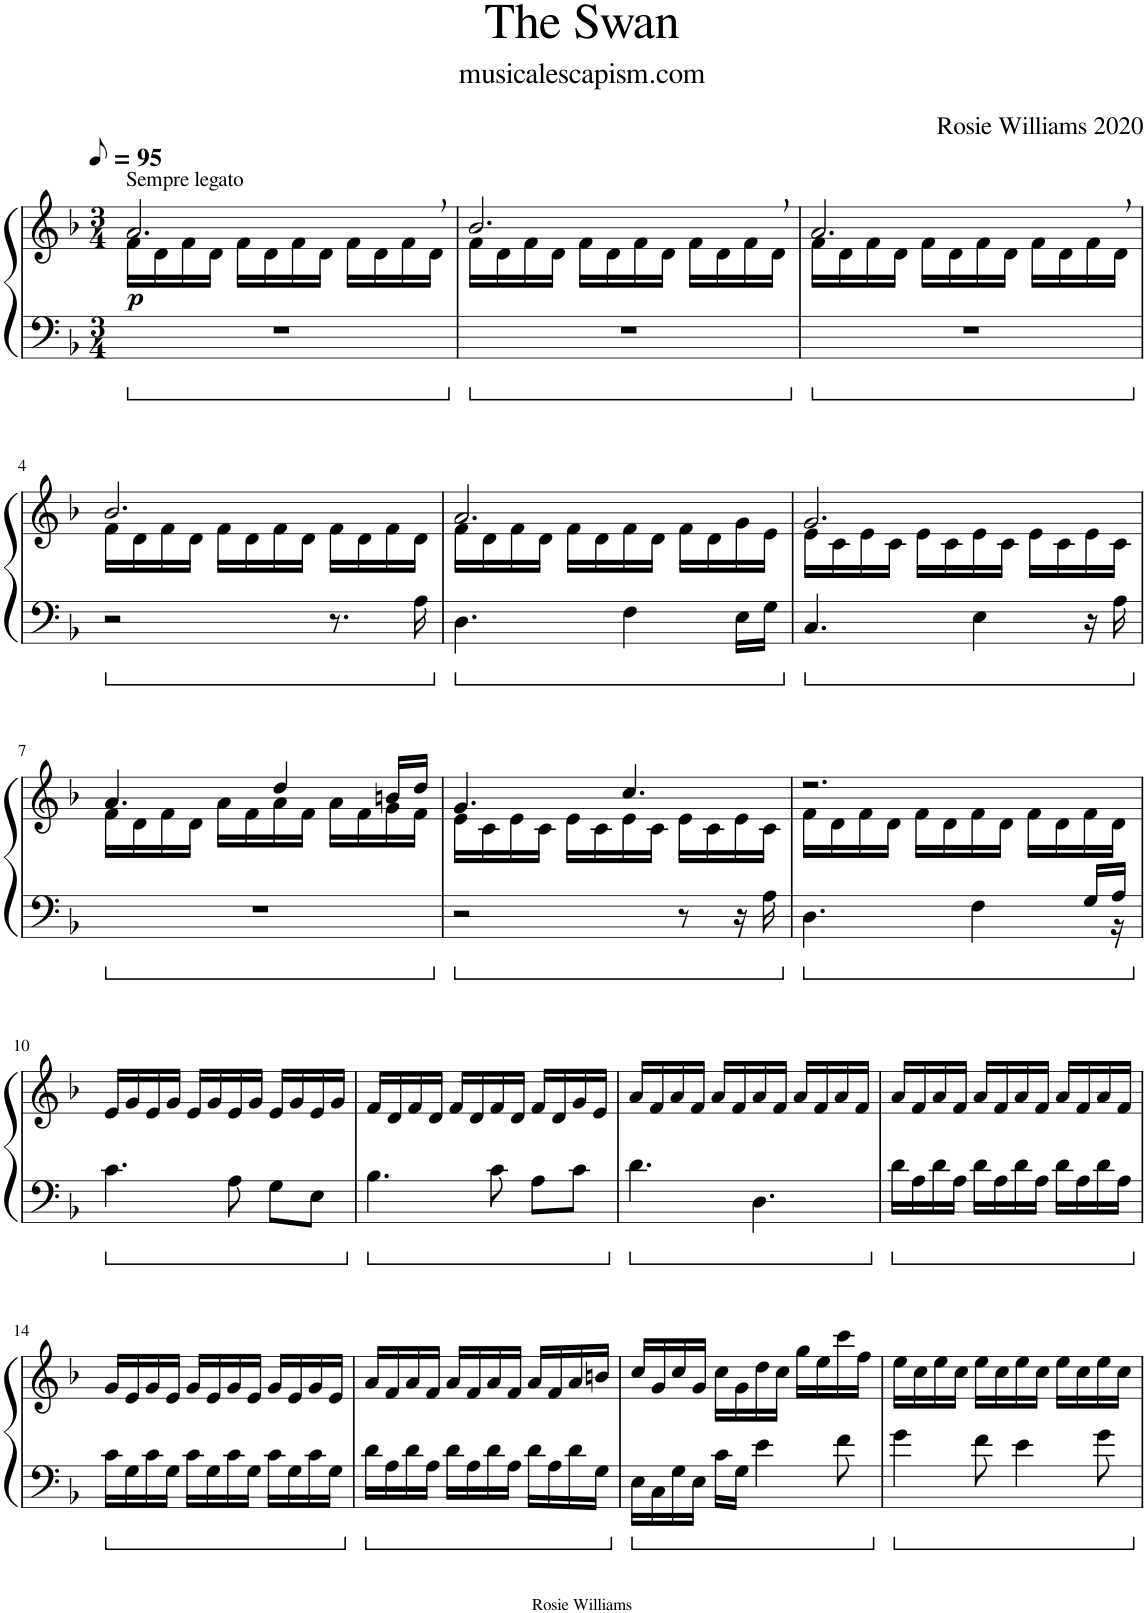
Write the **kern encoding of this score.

**kern	**kern	**dynam
*part1	*part1	*part1
*staff2	*staff1	*staff1/2
*I"Piano	*	*
*I'Pno.	*	*
*clefF4	*clefG2	*
*k[b-]	*k[b-]	*
*M3/4	*M3/4	*
*MM48	*MM48	*
=1	=1	=1
*	*^	*
!	!LO:TX:a:t=Sempre legato	!	!
!	!	!	!LO:DY:b
2.r	2.a,/	16f\LL	p
.	.	16d\	.
.	.	16f\	.
.	.	16d\JJ	.
.	.	16f\LL	.
.	.	16d\	.
.	.	16f\	.
.	.	16d\JJ	.
.	.	16f\LL	.
.	.	16d\	.
.	.	16f\	.
.	.	16d\JJ	.
=2	=2	=2	=2
2.r	2.b-,/	16f\LL	.
.	.	16d\	.
.	.	16f\	.
.	.	16d\JJ	.
.	.	16f\LL	.
.	.	16d\	.
.	.	16f\	.
.	.	16d\JJ	.
.	.	16f\LL	.
.	.	16d\	.
.	.	16f\	.
.	.	16d\JJ	.
=3	=3	=3	=3
2.r	2.a,/	16f\LL	.
.	.	16d\	.
.	.	16f\	.
.	.	16d\JJ	.
.	.	16f\LL	.
.	.	16d\	.
.	.	16f\	.
.	.	16d\JJ	.
.	.	16f\LL	.
.	.	16d\	.
.	.	16f\	.
.	.	16d\JJ	.
!!LO:LB:g=z	!!
=4	=4	=4	=4
2r	2.b-/	16f\LL	.
.	.	16d\	.
.	.	16f\	.
.	.	16d\JJ	.
.	.	16f\LL	.
.	.	16d\	.
.	.	16f\	.
.	.	16d\JJ	.
8.r	.	16f\LL	.
.	.	16d\	.
.	.	16f\	.
16A\	.	16d\JJ	.
=5	=5	=5	=5
4.D\	2.a/	16f\LL	.
.	.	16d\	.
.	.	16f\	.
.	.	16d\JJ	.
.	.	16f\LL	.
.	.	16d\	.
4F\	.	16f\	.
.	.	16d\JJ	.
.	.	16f\LL	.
.	.	16d\	.
16E\LL	.	16g\	.
16G\JJ	.	16e\JJ	.
=6	=6	=6	=6
4.C/	2.g/	16e\LL	.
.	.	16c\	.
.	.	16e\	.
.	.	16c\JJ	.
.	.	16e\LL	.
.	.	16c\	.
4E\	.	16e\	.
.	.	16c\JJ	.
.	.	16e\LL	.
.	.	16c\	.
16r	.	16e\	.
16A\	.	16c\JJ	.
!!LO:LB:g=z	!!
=7	=7	=7	=7
2.r	4.a/	16f\LL	.
.	.	16d\	.
.	.	16f\	.
.	.	16d\JJ	.
.	.	16a\LL	.
.	.	16f\	.
.	4dd/	16a\	.
.	.	16f\JJ	.
.	.	16a\LL	.
.	.	16f\	.
.	16bn/LL	16g\	.
.	16dd/JJ	16f\JJ	.
=8	=8	=8	=8
2r	4.g/	16e\LL	.
.	.	16c\	.
.	.	16e\	.
.	.	16c\JJ	.
.	.	16e\LL	.
.	.	16c\	.
.	4.cc/	16e\	.
.	.	16c\JJ	.
8r	.	16e\LL	.
.	.	16c\	.
16r	.	16e\	.
16A\	.	16c\JJ	.
=9	=9	=9	=9
*^	*	*	*
4.D\	8.ryy	2.r	16f\LL	.
.	.	.	16d\	.
.	.	.	16f\	.
*v	*v	*	*	*
.	.	16d\JJ	.
.	.	16f\LL	.
.	.	16d\	.
4F\	.	16f\	.
.	.	16d\JJ	.
.	.	16f\LL	.
.	.	16d\	.
16G/LL	.	16f\	.
*^	*	*	*
16A/JJ	16r	.	16d\JJ	.
*v	*v	*	*	*
*	*v	*v	*
!!LO:LB:g=z
=10	=10	=10
4.c\	16e/LL	.
.	16g/	.
.	16e/	.
.	16g/JJ	.
.	16e/LL	.
.	16g/	.
8A\	16e/	.
.	16g/JJ	.
8G\L	16e/LL	.
.	16g/	.
8E\J	16e/	.
.	16g/JJ	.
=11	=11	=11
4.B-\	16f/LL	.
.	16d/	.
.	16f/	.
.	16d/JJ	.
.	16f/LL	.
.	16d/	.
8c\	16f/	.
.	16d/JJ	.
8A\L	16f/LL	.
.	16d/	.
8c\J	16g/	.
.	16e/JJ	.
=12	=12	=12
4.d\	16a/LL	.
.	16f/	.
.	16a/	.
.	16f/JJ	.
.	16a/LL	.
.	16f/	.
4.D\	16a/	.
.	16f/JJ	.
.	16a/LL	.
.	16f/	.
.	16a/	.
.	16f/JJ	.
=13	=13	=13
16d\LL	16a/LL	.
16A\	16f/	.
16d\	16a/	.
16A\JJ	16f/JJ	.
16d\LL	16a/LL	.
16A\	16f/	.
16d\	16a/	.
16A\JJ	16f/JJ	.
16d\LL	16a/LL	.
16A\	16f/	.
16d\	16a/	.
16A\JJ	16f/JJ	.
!!LO:LB:g=z
=14	=14	=14
16c\LL	16g/LL	.
16G\	16e/	.
16c\	16g/	.
16G\JJ	16e/JJ	.
16c\LL	16g/LL	.
16G\	16e/	.
16c\	16g/	.
16G\JJ	16e/JJ	.
16c\LL	16g/LL	.
16G\	16e/	.
16c\	16g/	.
16G\JJ	16e/JJ	.
=15	=15	=15
16d\LL	16a/LL	.
16A\	16f/	.
16d\	16a/	.
16A\JJ	16f/JJ	.
16d\LL	16a/LL	.
16A\	16f/	.
16d\	16a/	.
16A\JJ	16f/JJ	.
16d\LL	16a/LL	.
16A\	16f/	.
16d\	16a/	.
16G\JJ	16bn/JJ	.
=16	=16	=16
16E\LL	16cc/LL	.
16C\	16g/	.
16G\	16cc/	.
16E\JJ	16g/JJ	.
16c\LL	16cc\LL	.
16G\JJ	16g\	.
4e\	16dd\	.
.	16cc\JJ	.
.	16gg\LL	.
.	16ee\	.
8f\	16ccc\	.
.	16ff\JJ	.
=17	=17	=17
4g\	16ee\LL	.
.	16cc\	.
.	16ee\	.
.	16cc\JJ	.
8f\	16ee\LL	.
.	16cc\	.
4e\	16ee\	.
.	16cc\JJ	.
.	16ee\LL	.
.	16cc\	.
8g\	16ee\	.
.	16cc\JJ	.
=	=	=
*-	*-	*-
